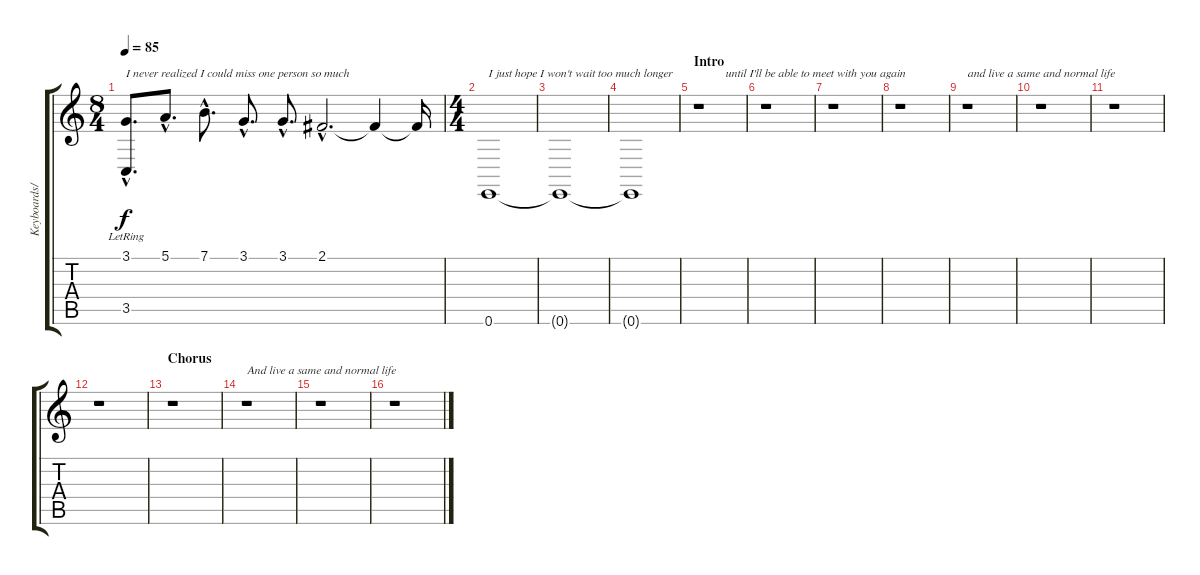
\track ("Keyboards/ FX" "Keyboards/") {instrument acousticgrandpiano}
\staff {score tabs}
\tuning (E4 B3 G3 D3 A2 E2) {hide}
\ts (8 4)
\tempo 85
\clef g2
\ks c
(3.1{hac} 3.5{hac lr}).8{d txt "I never realized I could miss one person so much" dy f} 5.1{hac}.8{d} 7.1{hac}.8{d} 3.1{hac}.8{d} 3.1{hac}.8{d} 2.1{hac}.2{d} 2.1{t}.4 2.1{t}.16{volume 9} |
\ts (4 4)
0.6.1{txt "I just hope I won't wait too much longer" volume 16 instrument fx7echoes} |
0.6{t}.1 |
0.6{t}.1 |
\section ("" "Intro")
r.1{txt "         until I'll be able to meet with you again"} |
r.1 |
r.1 |
r.1 |
r.1{txt "and live a same and normal life"} |
r.1 |
r.1 |
r.1 |
\section ("" "Chorus")
r.1 |
r.1{txt "And live a same and normal life"} |
r.1 |
r.1
